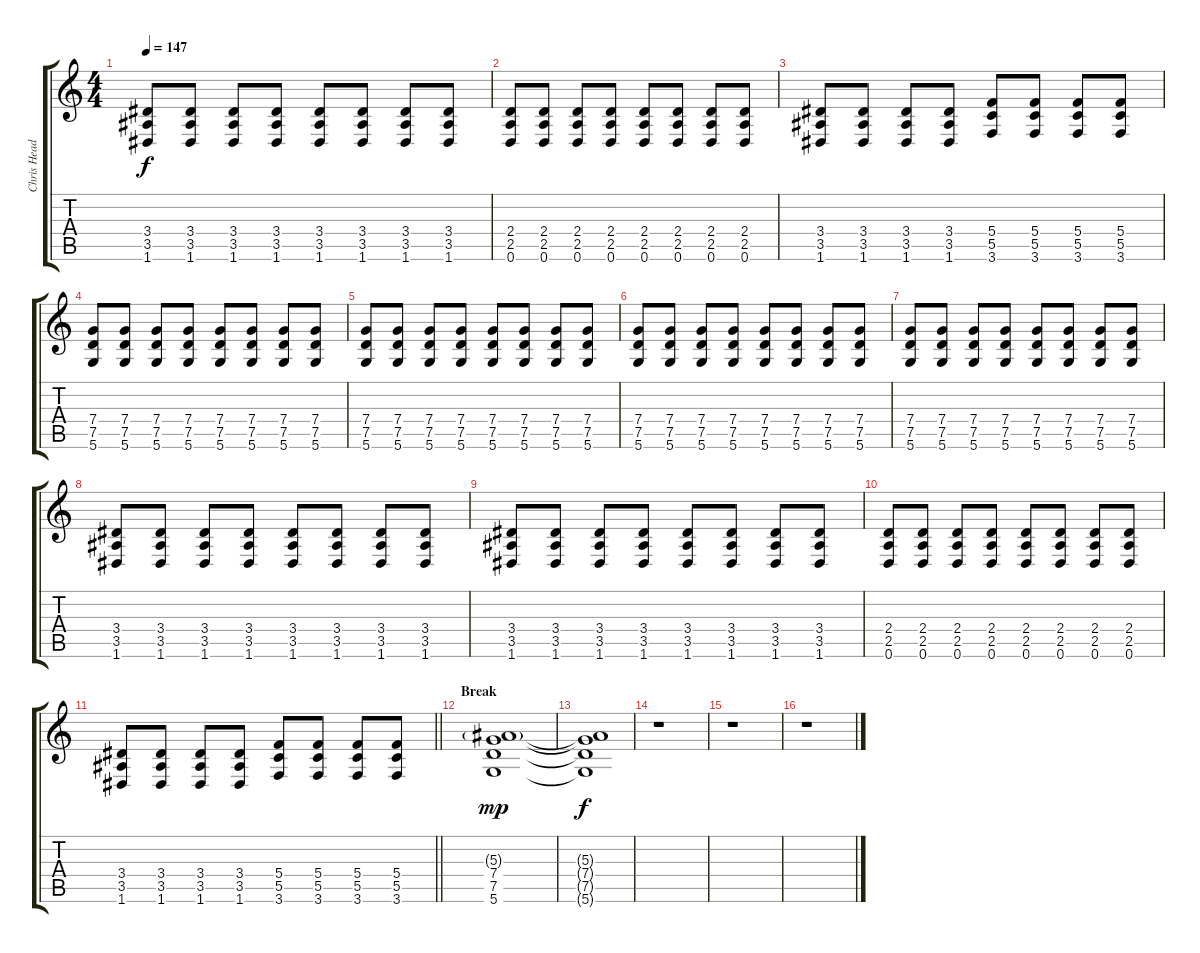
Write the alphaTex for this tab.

\track ("Chris Head Guitar" "Chris Head") {instrument distortionguitar}
\staff {score tabs}
\tuning (D4 A3 F3 C3 G2 D2) {hide}
\ts (4 4)
\tempo 147
\clef g2
\ks c
(3.4 3.5 1.6).8{dy f} (3.4 3.5 1.6).8 (3.4 3.5 1.6).8 (3.4 3.5 1.6).8 (3.4 3.5 1.6).8 (3.4 3.5 1.6).8 (3.4 3.5 1.6).8 (3.4 3.5 1.6).8 |
(2.4 2.5 0.6).8 (2.4 2.5 0.6).8 (2.4 2.5 0.6).8 (2.4 2.5 0.6).8 (2.4 2.5 0.6).8 (2.4 2.5 0.6).8 (2.4 2.5 0.6).8 (2.4 2.5 0.6).8 |
(3.4 3.5 1.6).8 (3.4 3.5 1.6).8 (3.4 3.5 1.6).8 (3.4 3.5 1.6).8 (5.4 5.5 3.6).8 (5.4 5.5 3.6).8 (5.4 5.5 3.6).8 (5.4 5.5 3.6).8 |
(7.4 7.5 5.6).8 (7.4 7.5 5.6).8 (7.4 7.5 5.6).8 (7.4 7.5 5.6).8 (7.4 7.5 5.6).8 (7.4 7.5 5.6).8 (7.4 7.5 5.6).8 (7.4 7.5 5.6).8 |
(7.4 7.5 5.6).8 (7.4 7.5 5.6).8 (7.4 7.5 5.6).8 (7.4 7.5 5.6).8 (7.4 7.5 5.6).8 (7.4 7.5 5.6).8 (7.4 7.5 5.6).8 (7.4 7.5 5.6).8 |
(7.4 7.5 5.6).8 (7.4 7.5 5.6).8 (7.4 7.5 5.6).8 (7.4 7.5 5.6).8 (7.4 7.5 5.6).8 (7.4 7.5 5.6).8 (7.4 7.5 5.6).8 (7.4 7.5 5.6).8 |
(7.4 7.5 5.6).8 (7.4 7.5 5.6).8 (7.4 7.5 5.6).8 (7.4 7.5 5.6).8 (7.4 7.5 5.6).8 (7.4 7.5 5.6).8 (7.4 7.5 5.6).8 (7.4 7.5 5.6).8 |
(3.4 3.5 1.6).8 (3.4 3.5 1.6).8 (3.4 3.5 1.6).8 (3.4 3.5 1.6).8 (3.4 3.5 1.6).8 (3.4 3.5 1.6).8 (3.4 3.5 1.6).8 (3.4 3.5 1.6).8 |
(3.4 3.5 1.6).8 (3.4 3.5 1.6).8 (3.4 3.5 1.6).8 (3.4 3.5 1.6).8 (3.4 3.5 1.6).8 (3.4 3.5 1.6).8 (3.4 3.5 1.6).8 (3.4 3.5 1.6).8 |
(2.4 2.5 0.6).8 (2.4 2.5 0.6).8 (2.4 2.5 0.6).8 (2.4 2.5 0.6).8 (2.4 2.5 0.6).8 (2.4 2.5 0.6).8 (2.4 2.5 0.6).8 (2.4 2.5 0.6).8 |
\barLineRight lightlight
(3.4 3.5 1.6).8{volume 10} (3.4 3.5 1.6).8 (3.4 3.5 1.6).8 (3.4 3.5 1.6).8 (5.4 5.5 3.6).8 (5.4 5.5 3.6).8 (5.4 5.5 3.6).8 (5.4 5.5 3.6).8 |
\section ("" "Break")
(5.3{g} 7.4 7.5 5.6).1{dy mp} |
(5.3{t} 7.4{t} 7.5{t} 5.6{t}).1{dy f volume 3} |
r.1 |
r.1 |
r.1
